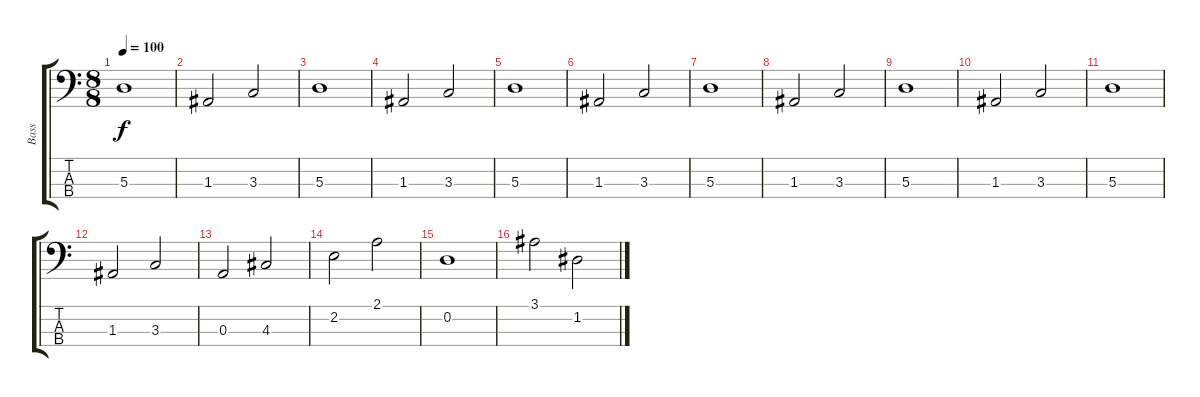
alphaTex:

\track ("Bass" "Bass") {instrument fretlessbass}
\staff {score tabs}
\tuning (G2 D2 A1 E1) {hide}
\ts (8 8)
\tempo 100
\clef f4
\ks c
5.3.1{dy f} |
1.3.2 3.3.2 |
5.3.1 |
1.3.2 3.3.2 |
5.3.1 |
1.3.2 3.3.2 |
5.3.1 |
1.3.2 3.3.2 |
5.3.1 |
1.3.2 3.3.2 |
5.3.1 |
1.3.2 3.3.2 |
0.3.2 4.3.2 |
2.2.2 2.1.2 |
0.2.1 |
3.1.2 1.2.2
